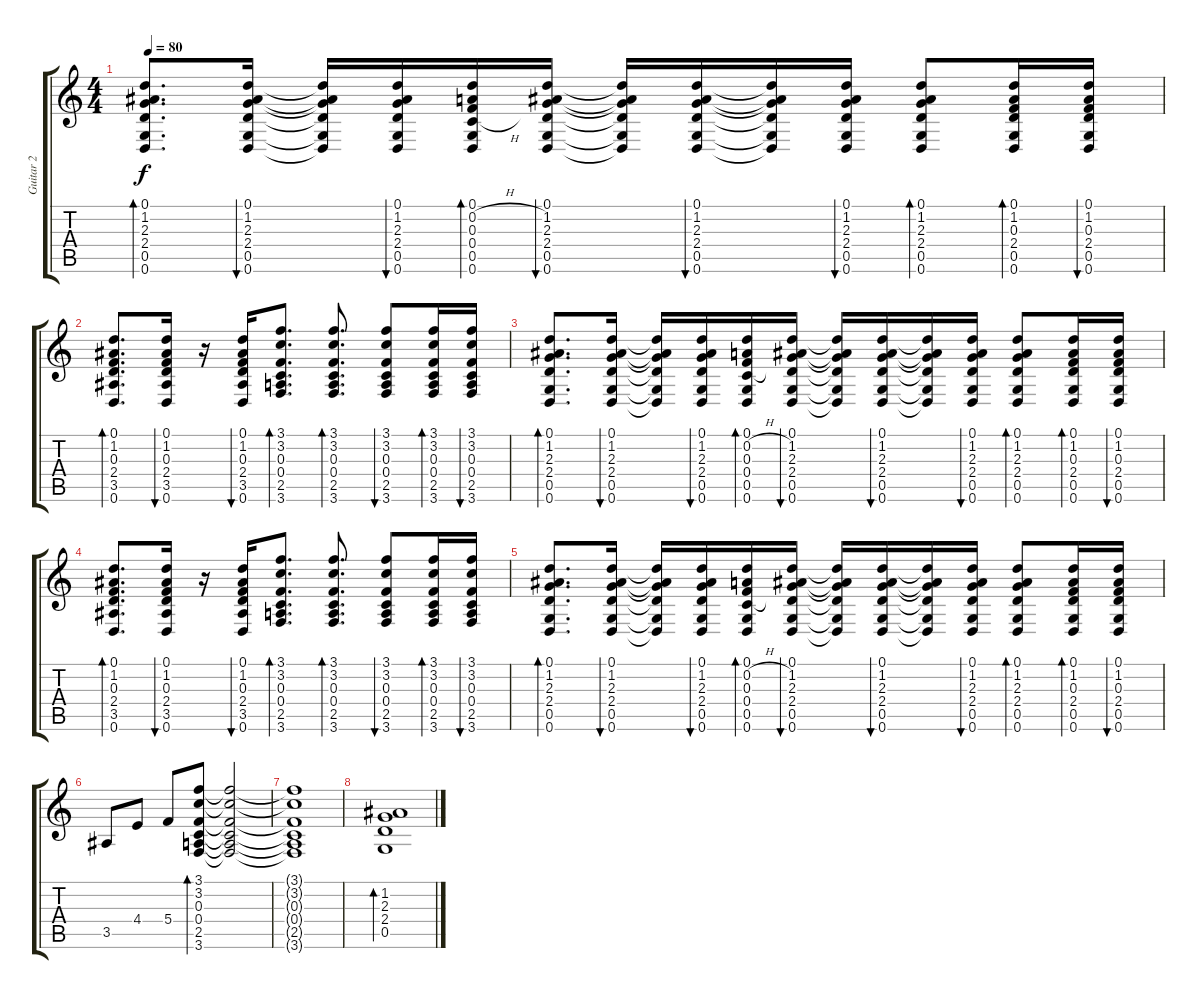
\track ("Guitar 2" "Guitar 2") {instrument acousticguitarsteel}
\staff {score tabs}
\tuning (D4 A3 F3 C3 G2 D2) {hide}
\ts (4 4)
\tempo 80
\clef g2
\ks c
(0.1 1.2 2.3 2.4 0.5 0.6).8{d bd 30 dy f} (0.1 1.2 2.3 2.4 0.5 0.6).16{bu 30} (0.1{t} 1.2{t} 2.3{t} 2.4{t} 0.5{t} 0.6{t}).16 (0.1 1.2 2.3 2.4 0.5 0.6).16{bu 30} (0.1 0.2{h} 0.3{h} 0.4{h} 0.5 0.6).16{bd 30} (0.1 1.2 2.3 2.4 0.5 0.6).16{bu 30} (0.1{t} 1.2{t} 2.3{t} 2.4{t} 0.5{t} 0.6{t}).16 (0.1 1.2 2.3 2.4 0.5 0.6).16{bu 30} (0.1{t} 1.2{t} 2.3{t} 2.4{t} 0.5{t} 0.6{t}).16 (0.1 1.2 2.3 2.4 0.5 0.6).16{bu 30} (0.1 1.2 2.3 2.4 0.5 0.6).8{bd 30} (0.1 1.2 0.3 2.4 0.5 0.6).16{bd 30} (0.1 1.2 0.3 2.4 0.5 0.6).16{bu 30} |
(0.1 1.2 0.3 2.4 3.5 0.6).8{d bd 30} (0.1 1.2 0.3 2.4 3.5 0.6).16{bu 30} r.16 (0.1 1.2 0.3 2.4 3.5 0.6).16{bu 30} (3.1 3.2 0.3 0.4 2.5 3.6).8{d bd 30} (3.1 3.2 0.3 0.4 2.5 3.6).8{d bd 30} (3.1 3.2 0.3 0.4 2.5 3.6).8{bu 30} (3.1 3.2 0.3 0.4 2.5 3.6).16{bd 30} (3.1 3.2 0.3 0.4 2.5 3.6).16{bu 30} |
(0.1 1.2 2.3 2.4 0.5 0.6).8{d bd 30} (0.1 1.2 2.3 2.4 0.5 0.6).16{bu 30} (0.1{t} 1.2{t} 2.3{t} 2.4{t} 0.5{t} 0.6{t}).16 (0.1 1.2 2.3 2.4 0.5 0.6).16{bu 30} (0.1 0.2{h} 0.3{h} 0.4{h} 0.5 0.6).16{bd 30} (0.1 1.2 2.3 2.4 0.5 0.6).16{bu 30} (0.1{t} 1.2{t} 2.3{t} 2.4{t} 0.5{t} 0.6{t}).16 (0.1 1.2 2.3 2.4 0.5 0.6).16{bu 30} (0.1{t} 1.2{t} 2.3{t} 2.4{t} 0.5{t} 0.6{t}).16 (0.1 1.2 2.3 2.4 0.5 0.6).16{bu 30} (0.1 1.2 2.3 2.4 0.5 0.6).8{bd 30} (0.1 1.2 0.3 2.4 0.5 0.6).16{bd 30} (0.1 1.2 0.3 2.4 0.5 0.6).16{bu 30} |
(0.1 1.2 0.3 2.4 3.5 0.6).8{d bd 30} (0.1 1.2 0.3 2.4 3.5 0.6).16{bu 30} r.16 (0.1 1.2 0.3 2.4 3.5 0.6).16{bu 30} (3.1 3.2 0.3 0.4 2.5 3.6).8{d bd 30} (3.1 3.2 0.3 0.4 2.5 3.6).8{d bd 30} (3.1 3.2 0.3 0.4 2.5 3.6).8{bu 30} (3.1 3.2 0.3 0.4 2.5 3.6).16{bd 30} (3.1 3.2 0.3 0.4 2.5 3.6).16{bu 30} |
(0.1 1.2 2.3 2.4 0.5 0.6).8{d bd 30} (0.1 1.2 2.3 2.4 0.5 0.6).16{bu 30} (0.1{t} 1.2{t} 2.3{t} 2.4{t} 0.5{t} 0.6{t}).16 (0.1 1.2 2.3 2.4 0.5 0.6).16{bu 30} (0.1 0.2{h} 0.3{h} 0.4{h} 0.5 0.6).16{bd 30} (0.1 1.2 2.3 2.4 0.5 0.6).16{bu 30} (0.1{t} 1.2{t} 2.3{t} 2.4{t} 0.5{t} 0.6{t}).16 (0.1 1.2 2.3 2.4 0.5 0.6).16{bu 30} (0.1{t} 1.2{t} 2.3{t} 2.4{t} 0.5{t} 0.6{t}).16 (0.1 1.2 2.3 2.4 0.5 0.6).16{bu 30} (0.1 1.2 2.3 2.4 0.5 0.6).8{bd 30} (0.1 1.2 0.3 2.4 0.5 0.6).16{bd 30} (0.1 1.2 0.3 2.4 0.5 0.6).16{bu 30} |
3.5.8 4.4.8 5.4.8 (3.1 3.2 0.3 0.4 2.5 3.6).8{bd 120} (3.1{t} 3.2{t} 0.3{t} 0.4{t} 2.5{t} 3.6{t}).2 |
(3.1{t} 3.2{t} 0.3{t} 0.4{t} 2.5{t} 3.6{t}).1 |
(1.2 2.3 2.4 0.5).1{bd 240}
